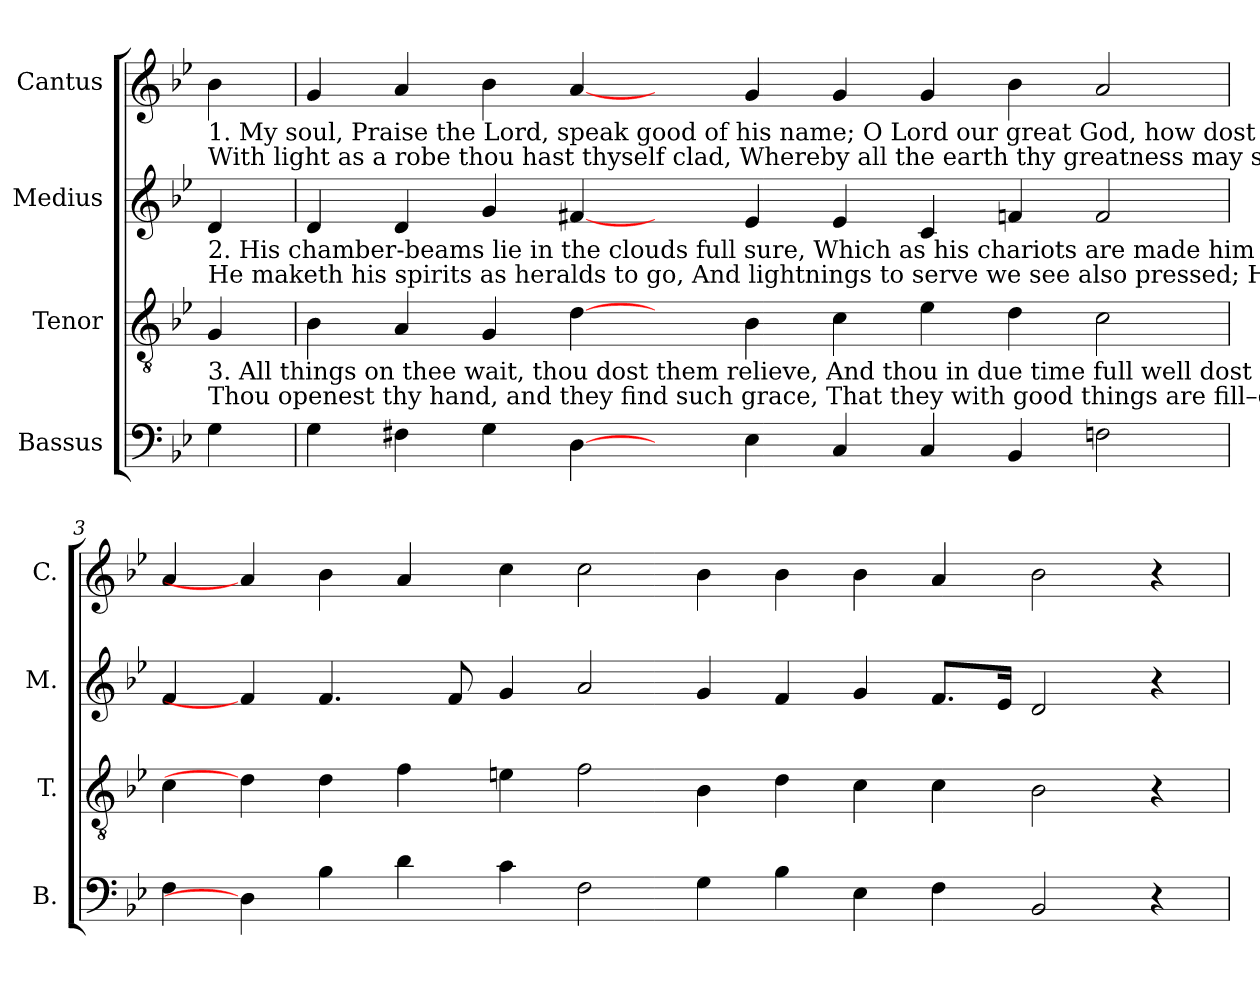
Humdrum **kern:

**kern	**kern	**kern	**kern
*part4	*part3	*part2	*part1
*staff4	*staff3	*staff2	*staff1
*I"Bassus	*I"Tenor	*I"Medius	*I"Cantus
*I'B.	*I'T.	*I'M.	*I'C.
*clefF4	*clefGv2	*clefG2	*clefG2
*k[b-e-]	*k[b-e-]	*k[b-e-]	*k[b-e-]
=1	=1	=1	=1
!	!	!	!LO:TX:b:t=1. My soul, Praise the Lord, speak good of his name;  O Lord our great God, how dost thou appear!              So  passing  in  glory,  that  great  is  thy  fame,
!	!	!	!LO:TX:b:t=With  light  as  a  robe  thou  hast  thyself  clad,    Whereby all the earth thy greatness may see&colon;             The heavens in such sort thou also hast spread,
!	!	!LO:TX:b:t=2.  His chamber-beams lie in the clouds full sure,    Which as his chariots are made him to bear&colon;     And there with much swiftness his course doth endure,	!
!	!	!LO:TX:b:t=He  maketh  his  spirits  as  heralds   to   go,       And lightnings to serve we see also pressed;              His  will  to  accomplish  they run to and fro,	!
!	!LO:TX:b:t=3.  All  things  on thee wait,  thou dost them relieve,  And thou in due time full well dost them feed.       Now when it doth please thee the same for to give,	!	!
!	!LO:TX:b:t=Thou openest thy hand, and they find such grace,   That they with good things are fill–ed we see;       But sore they are troubled if thou turn thy face,	!	!
4G\	4G/	4d/	4b-\
=2	=2	=2	=2
4G\	4B-\	4d/	4g/
4F#X\	4A/	4d/	4a/
4G\	4G/	4g/	4b-\
[4D\	[4d\	[4f#X/	[4a/
4ryy	4ryy	4ryy	4ryy
4E-\	4B-\	4e-/	4g/
4C/	4c\	4e-/	4g/
4C/	4e-\	4c/	4g/
4BB-/	4d\	4fn/	4b-\
2Fn\	2c\	2f/	2a/
=3	=3	=3	=3
4F\	4c\	4f/	4a/
4D\]	4d\]	4f#/]	4a/]
4B-\	4d\	4.f/	4b-\
4d\	4f\	.	4a/
.	.	8f/	.
4c\	4en\	4g/	4cc\
2F\	2f\	2a/	2cc\
4G\	4B-\	4g/	4b-\
4B-\	4d\	4f/	4b-\
4E-\	4c\	4g/	4b-\
4F\	4c\	8.f/L	4a/
.	.	16e-/Jk	.
2BB-/	2B-\	2d/	2b-\
4r	4r	4r	4r
=	=	=	=
*-	*-	*-	*-
